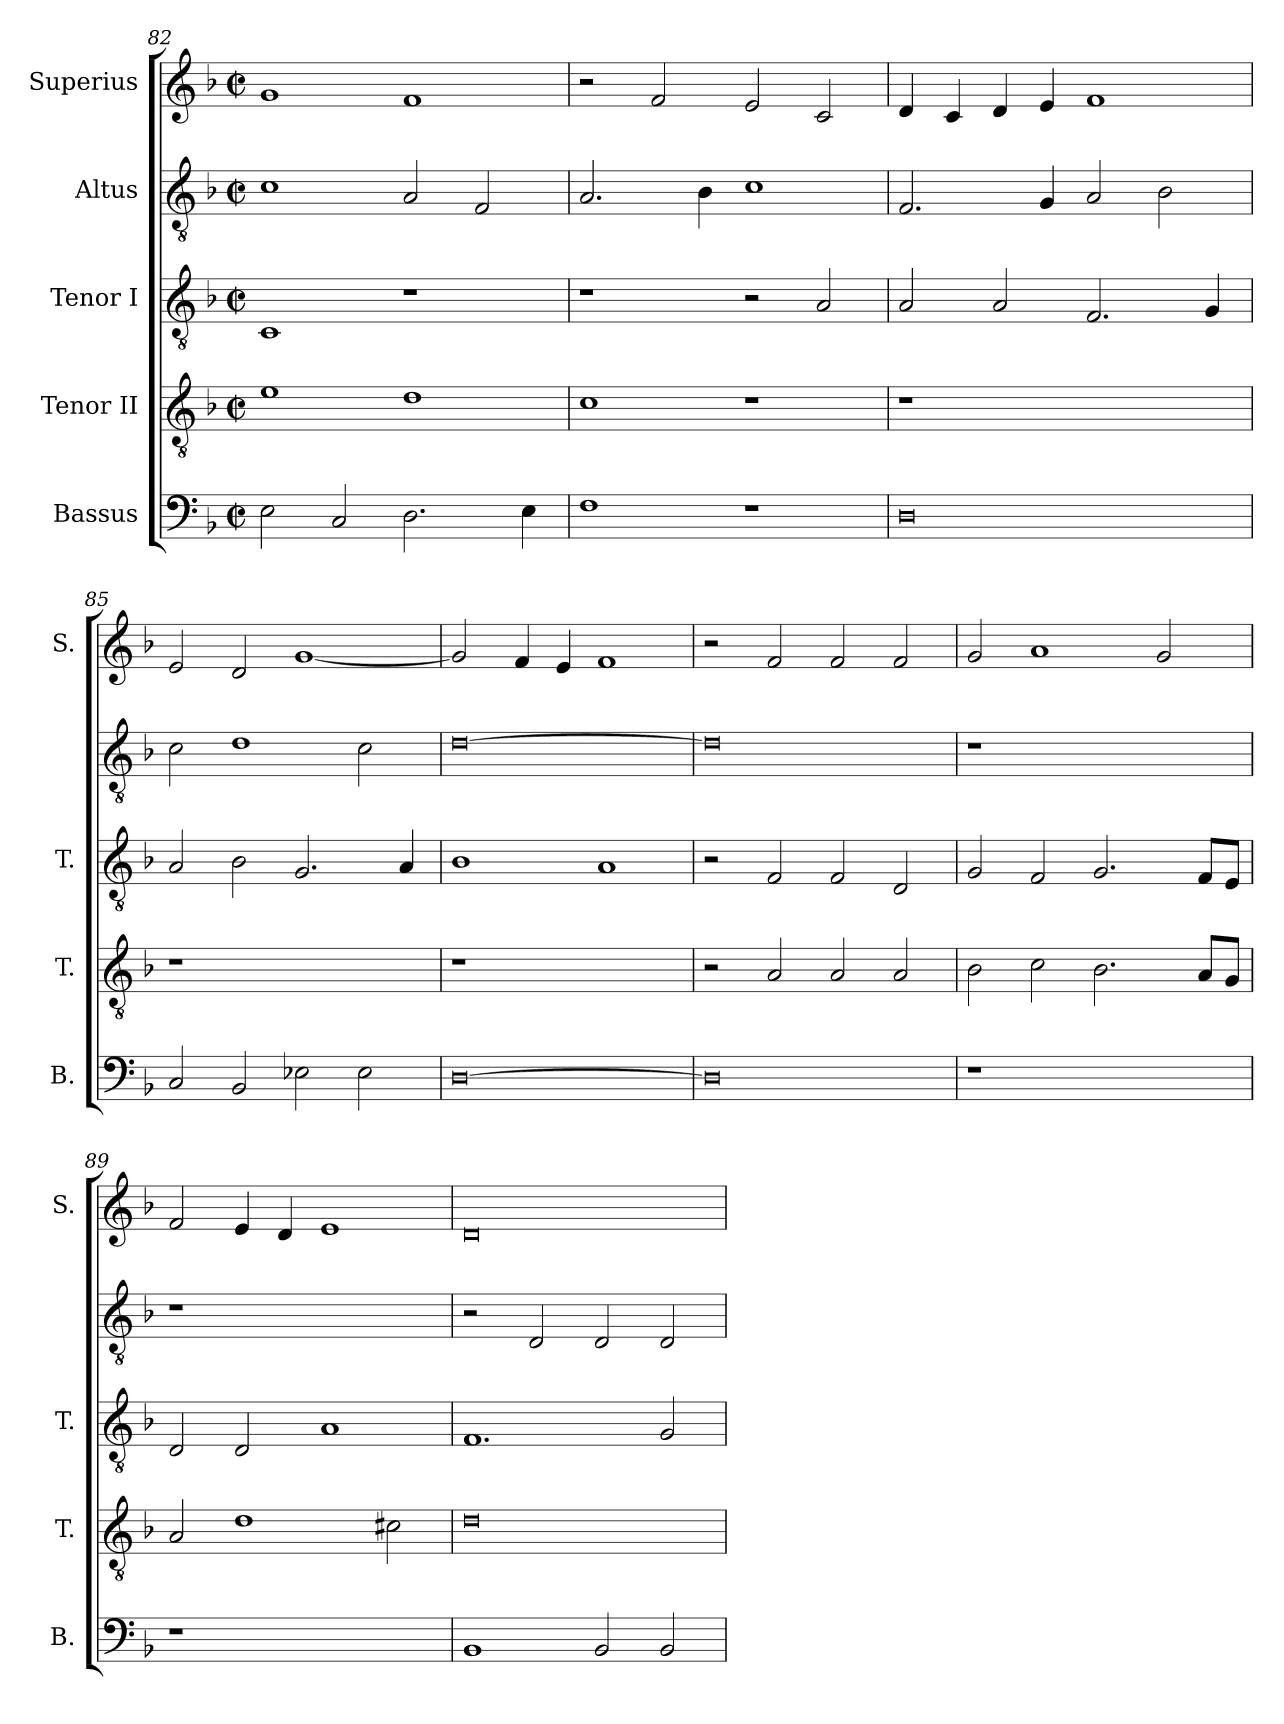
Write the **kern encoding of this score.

**kern	**kern	**kern	**kern	**kern
*part5	*part4	*part3	*part2	*part1
*staff5	*staff4	*staff3	*staff2	*staff1
*I"Bassus	*I"Tenor II	*I"Tenor I	*I"Altus	*I"Superius
*I'B.	*I'T.	*I'T.	*	*I'S.
*clefF4	*clefGv2	*clefGv2	*clefGv2	*clefG2
*	*ITrd7c12	*ITrd7c12	*ITrd7c12	*
*k[b-]	*k[b-]	*k[b-]	*k[b-]	*k[b-]
*F:	*F:	*F:	*F:	*F:
*M2/2	*M2/2	*M2/2	*M2/2	*M2/2
*met(c|)	*met(c|)	*met(c|)	*met(c|)	*met(c|)
=82	=82	=82	=82	=82
2Ei\	1Ei	1CCi	1Ci	1gi
2Ci/	.	.	.	.
2.Di\	1Di	1r	2AAi/	1fi
.	.	.	2FFi/	.
4Ei\	.	.	.	.
!!LO:LB:g=z
=83	=83	=83	=83	=83
1Fi	1Ci	1r	2.AAi/	2r
.	.	.	.	2fi/
.	.	.	4BB-i\	.
1r	1r	2r	1Ci	2ei/
.	.	2AAi/	.	2ci/
=84	=84	=84	=84	=84
!	!LO:N:vis=1	!	!	!
0Di	1r	2AAi/	2.FFi/	4di/
.	.	.	.	4ci/
.	.	2AAi/	.	4di/
.	.	.	4GGi/	4ei/
.	1ryy	2.FFi/	2AAi/	1fi
.	.	.	2BB-i\	.
.	.	4GGi/	.	.
=85	=85	=85	=85	=85
!	!LO:N:vis=1	!	!	!
2Ci/	1r	2AAi/	2Ci\	2ei/
2BB-i/	.	2BB-i\	1Di	2di/
2E-Xi\	1ryy	2.GGi/	.	[<1gi
2E-i\	.	.	2Ci\	.
.	.	4AAi/	.	.
=86	=86	=86	=86	=86
!	!LO:N:vis=1	!	!	!
[>0Di	1r	1BB-i	[>0Di	2gi/]
.	.	.	.	4fi/
.	.	.	.	4ei/
.	1ryy	1AAi	.	1fi
!!LO:PB:g=z
=87	=87	=87	=87	=87
0Di]	2r	2r	0Di]	2r
.	2AAi/	2FFi/	.	2fi/
.	2AAi/	2FFi/	.	2fi/
.	2AAi/	2DDi/	.	2fi/
=88	=88	=88	=88	=88
!LO:N:vis=1	!	!	!LO:N:vis=1	!
1r	2BB-i\	2GGi/	1r	2gi/
.	2Ci\	2FFi/	.	1ai
1ryy	2.BB-i\	2.GGi/	1ryy	.
.	.	.	.	2gi/
.	8AAi/L	8FFi/L	.	.
.	8GGi/J	8EEi/J	.	.
=89	=89	=89	=89	=89
!LO:N:vis=1	!	!	!LO:N:vis=1	!
1r	2AAi/	2DDi/	1r	2fi/
.	1Di	2DDi/	.	4ei/
.	.	.	.	4di/
1ryy	.	1AAi	1ryy	1ei
.	2C#Xi\	.	.	.
=90	=90	=90	=90	=90
1BB-i	0Di	1.FFi	2r	0di
.	.	.	2DDi/	.
2BB-i/	.	.	2DDi/	.
2BB-i/	.	2GGi/	2DDi/	.
=	=	=	=	=
*-	*-	*-	*-	*-
